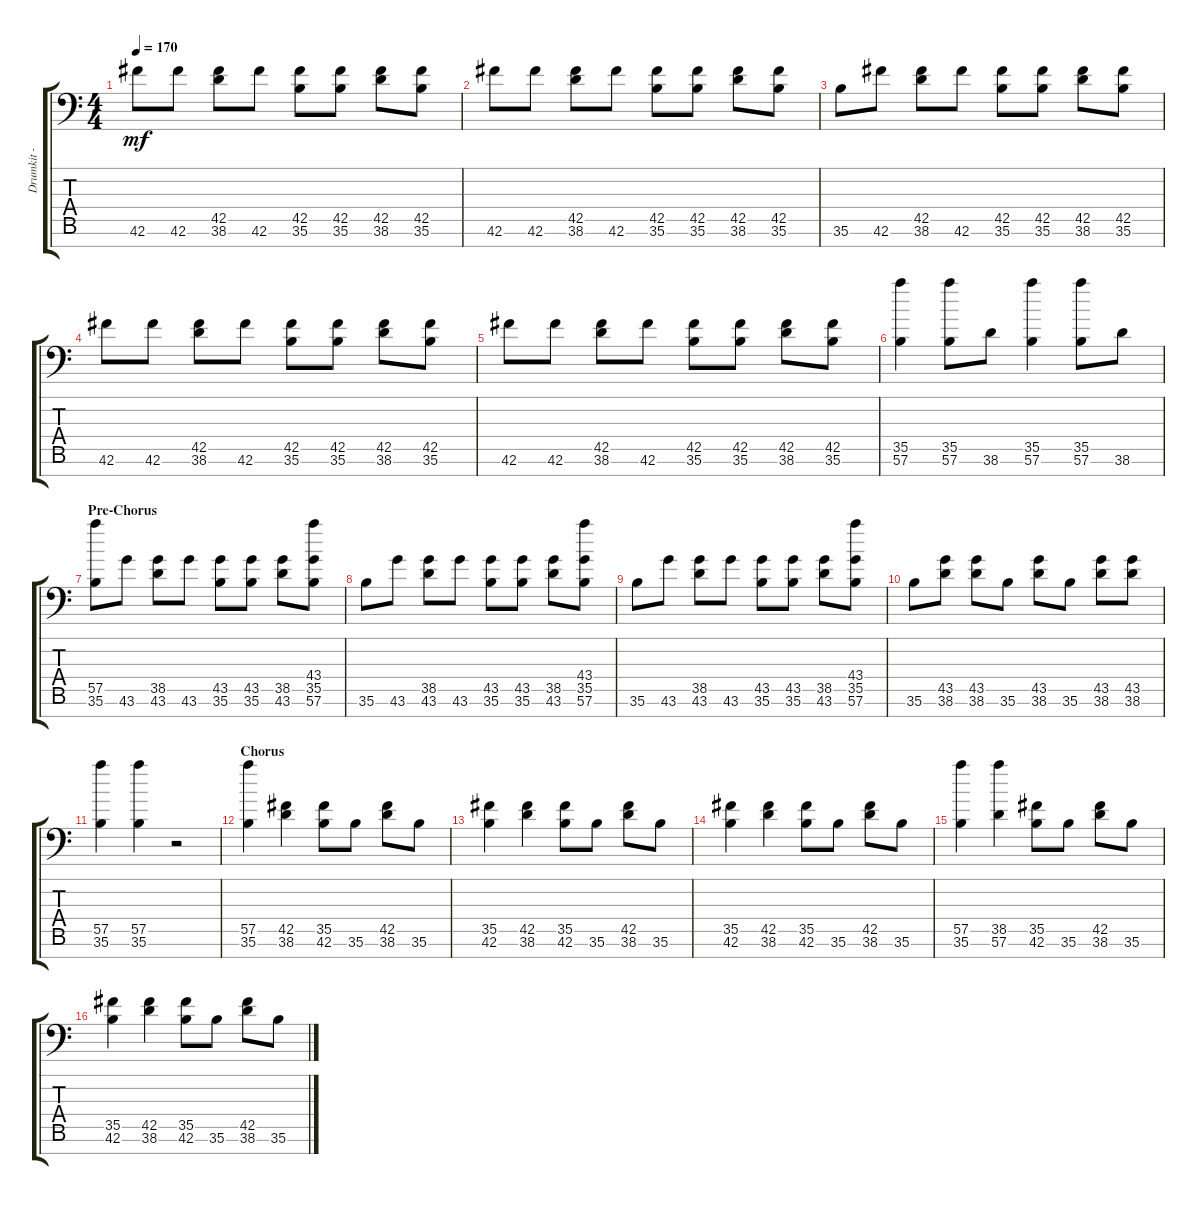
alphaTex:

\track ("Drumkit - Chuck Comeau" "Drumkit - ") {instrument acousticgrandpiano}
\staff {score tabs}
\tuning (C-1 C-1 C-1 C-1 C-1 C-1 C-1) {hide}
\ts (4 4)
\tempo 170
\clef f4
\ks c
42.6.8{dy mf} 42.6.8 (42.5 38.6).8 42.6.8 (42.5 35.6).8 (42.5 35.6).8 (42.5 38.6).8 (42.5 35.6).8 |
42.6.8 42.6.8 (42.5 38.6).8 42.6.8 (42.5 35.6).8 (42.5 35.6).8 (42.5 38.6).8 (42.5 35.6).8 |
35.6.8 42.6.8 (42.5 38.6).8 42.6.8 (42.5 35.6).8 (42.5 35.6).8 (42.5 38.6).8 (42.5 35.6).8 |
42.6.8 42.6.8 (42.5 38.6).8 42.6.8 (42.5 35.6).8 (42.5 35.6).8 (42.5 38.6).8 (42.5 35.6).8 |
42.6.8 42.6.8 (42.5 38.6).8 42.6.8 (42.5 35.6).8 (42.5 35.6).8 (42.5 38.6).8 (42.5 35.6).8 |
(35.5 57.6).4 (35.5 57.6).8 38.6.8 (35.5 57.6).4 (35.5 57.6).8 38.6.8 |
\section ("" "Pre-Chorus")
(57.5 35.6).8 43.6.8 (38.5 43.6).8 43.6.8 (43.5 35.6).8 (43.5 35.6).8 (38.5 43.6).8 (43.4 35.5 57.6).8 |
35.6.8 43.6.8 (38.5 43.6).8 43.6.8 (43.5 35.6).8 (43.5 35.6).8 (38.5 43.6).8 (43.4 35.5 57.6).8 |
35.6.8 43.6.8 (38.5 43.6).8 43.6.8 (43.5 35.6).8 (43.5 35.6).8 (38.5 43.6).8 (43.4 35.5 57.6).8 |
35.6.8 (43.5 38.6).8 (43.5 38.6).8 35.6.8 (43.5 38.6).8 35.6.8 (43.5 38.6).8 (43.5 38.6).8 |
(57.5 35.6).4 (57.5 35.6).4 r.2 |
\section ("" "Chorus")
(57.5 35.6).4 (42.5 38.6).4 (35.5 42.6).8 35.6.8 (42.5 38.6).8 35.6.8 |
(35.5 42.6).4 (42.5 38.6).4 (35.5 42.6).8 35.6.8 (42.5 38.6).8 35.6.8 |
(35.5 42.6).4 (42.5 38.6).4 (35.5 42.6).8 35.6.8 (42.5 38.6).8 35.6.8 |
(57.5 35.6).4 (38.5 57.6).4 (35.5 42.6).8 35.6.8 (42.5 38.6).8 35.6.8 |
(35.5 42.6).4 (42.5 38.6).4 (35.5 42.6).8 35.6.8 (42.5 38.6).8 35.6.8
